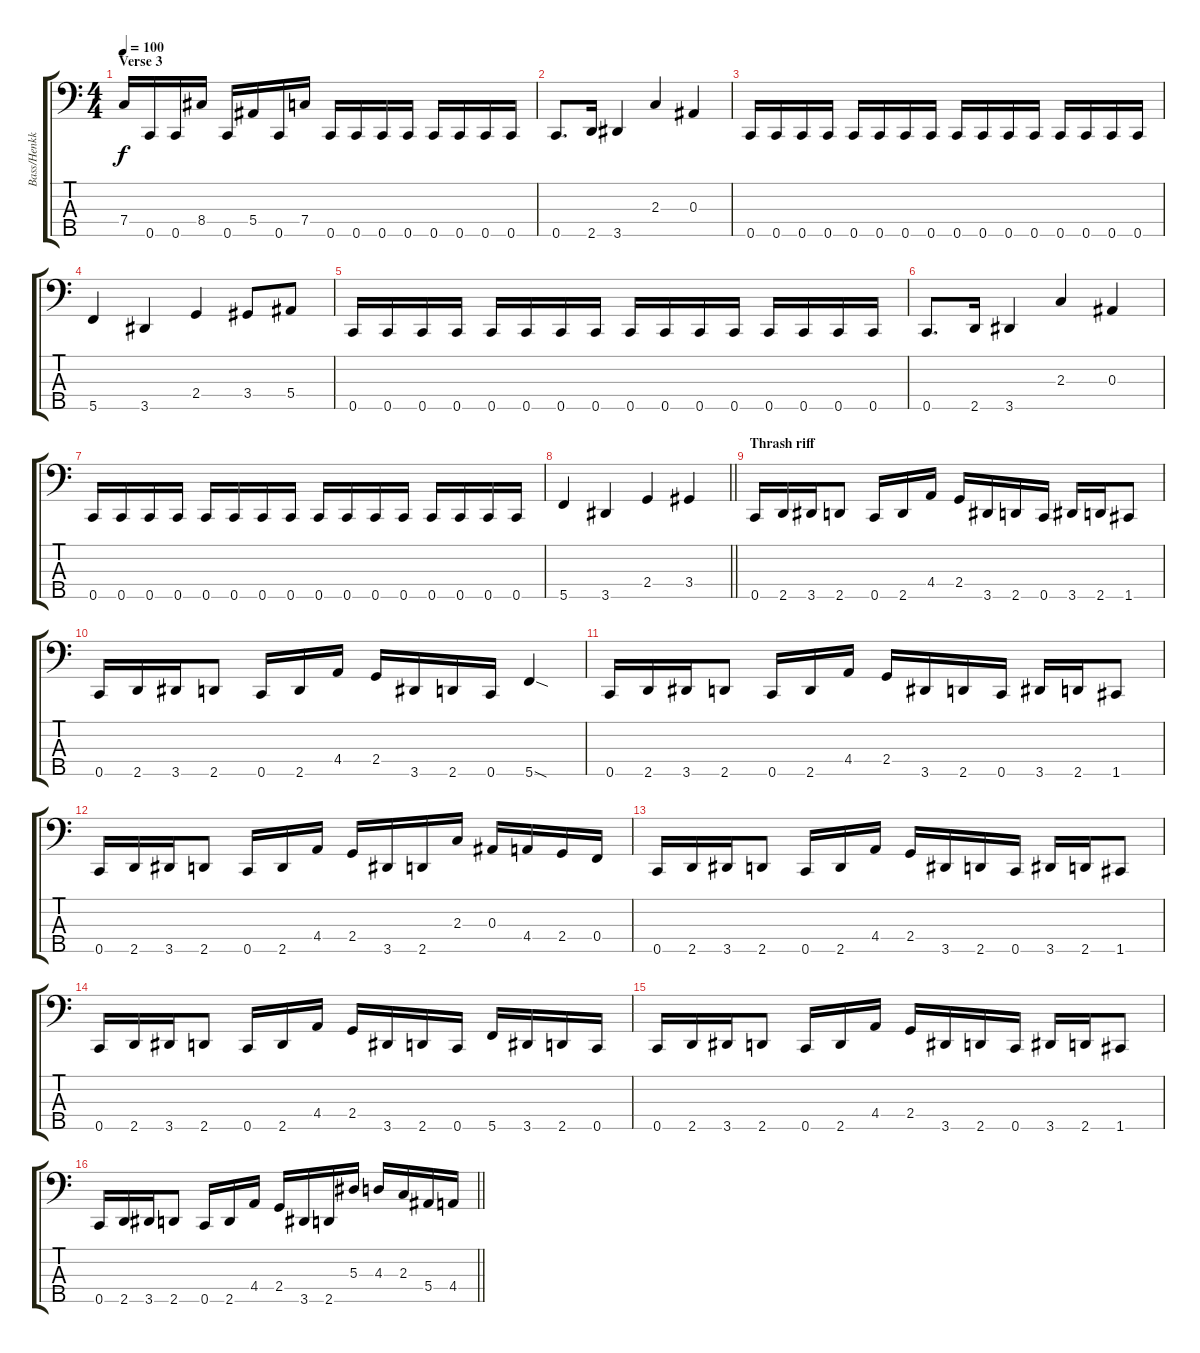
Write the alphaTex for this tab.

\track ("Bass/Henkka" "Bass/Henkk") {instrument electricbasspick}
\staff {score tabs}
\tuning (Ab2 Eb2 Bb1 F1 C1) {hide}
\ts (4 4)
\section ("" "Verse 3")
\tempo 100
\clef f4
\ks c
7.4.16{dy f} 0.5.16 0.5.16 8.4.16 0.5.16 5.4.16 0.5.16 7.4.16 0.5.16 0.5.16 0.5.16 0.5.16 0.5.16 0.5.16 0.5.16 0.5.16 |
0.5.8{d} 2.5.16 3.5.4 2.3.4 0.3.4 |
0.5.16 0.5.16 0.5.16 0.5.16 0.5.16 0.5.16 0.5.16 0.5.16 0.5.16 0.5.16 0.5.16 0.5.16 0.5.16 0.5.16 0.5.16 0.5.16 |
5.5.4 3.5.4 2.4.4 3.4.8 5.4.8 |
0.5.16 0.5.16 0.5.16 0.5.16 0.5.16 0.5.16 0.5.16 0.5.16 0.5.16 0.5.16 0.5.16 0.5.16 0.5.16 0.5.16 0.5.16 0.5.16 |
0.5.8{d} 2.5.16 3.5.4 2.3.4 0.3.4 |
0.5.16 0.5.16 0.5.16 0.5.16 0.5.16 0.5.16 0.5.16 0.5.16 0.5.16 0.5.16 0.5.16 0.5.16 0.5.16 0.5.16 0.5.16 0.5.16 |
\barLineRight lightlight
5.5.4 3.5.4 2.4.4 3.4.4 |
\section ("" "Thrash riff")
0.5.16 2.5.16 3.5.16 2.5.8 0.5.16 2.5.16 4.4.16 2.4.16 3.5.16 2.5.16 0.5.16 3.5.16 2.5.16 1.5.8 |
0.5.16 2.5.16 3.5.16 2.5.8 0.5.16 2.5.16 4.4.16 2.4.16 3.5.16 2.5.16 0.5.16 5.5{sod}.4 |
0.5.16 2.5.16 3.5.16 2.5.8 0.5.16 2.5.16 4.4.16 2.4.16 3.5.16 2.5.16 0.5.16 3.5.16 2.5.16 1.5.8 |
0.5.16 2.5.16 3.5.16 2.5.8 0.5.16 2.5.16 4.4.16 2.4.16 3.5.16 2.5.16 2.3.16 0.3.16 4.4.16 2.4.16 0.4.16 |
0.5.16 2.5.16 3.5.16 2.5.8 0.5.16 2.5.16 4.4.16 2.4.16 3.5.16 2.5.16 0.5.16 3.5.16 2.5.16 1.5.8 |
0.5.16 2.5.16 3.5.16 2.5.8 0.5.16 2.5.16 4.4.16 2.4.16 3.5.16 2.5.16 0.5.16 5.5.16 3.5.16 2.5.16 0.5.16 |
0.5.16 2.5.16 3.5.16 2.5.8 0.5.16 2.5.16 4.4.16 2.4.16 3.5.16 2.5.16 0.5.16 3.5.16 2.5.16 1.5.8 |
\barLineRight lightlight
0.5.16 2.5.16 3.5.16 2.5.8 0.5.16 2.5.16 4.4.16 2.4.16 3.5.16 2.5.16 5.3.16 4.3.16 2.3.16 5.4.16 4.4.16
